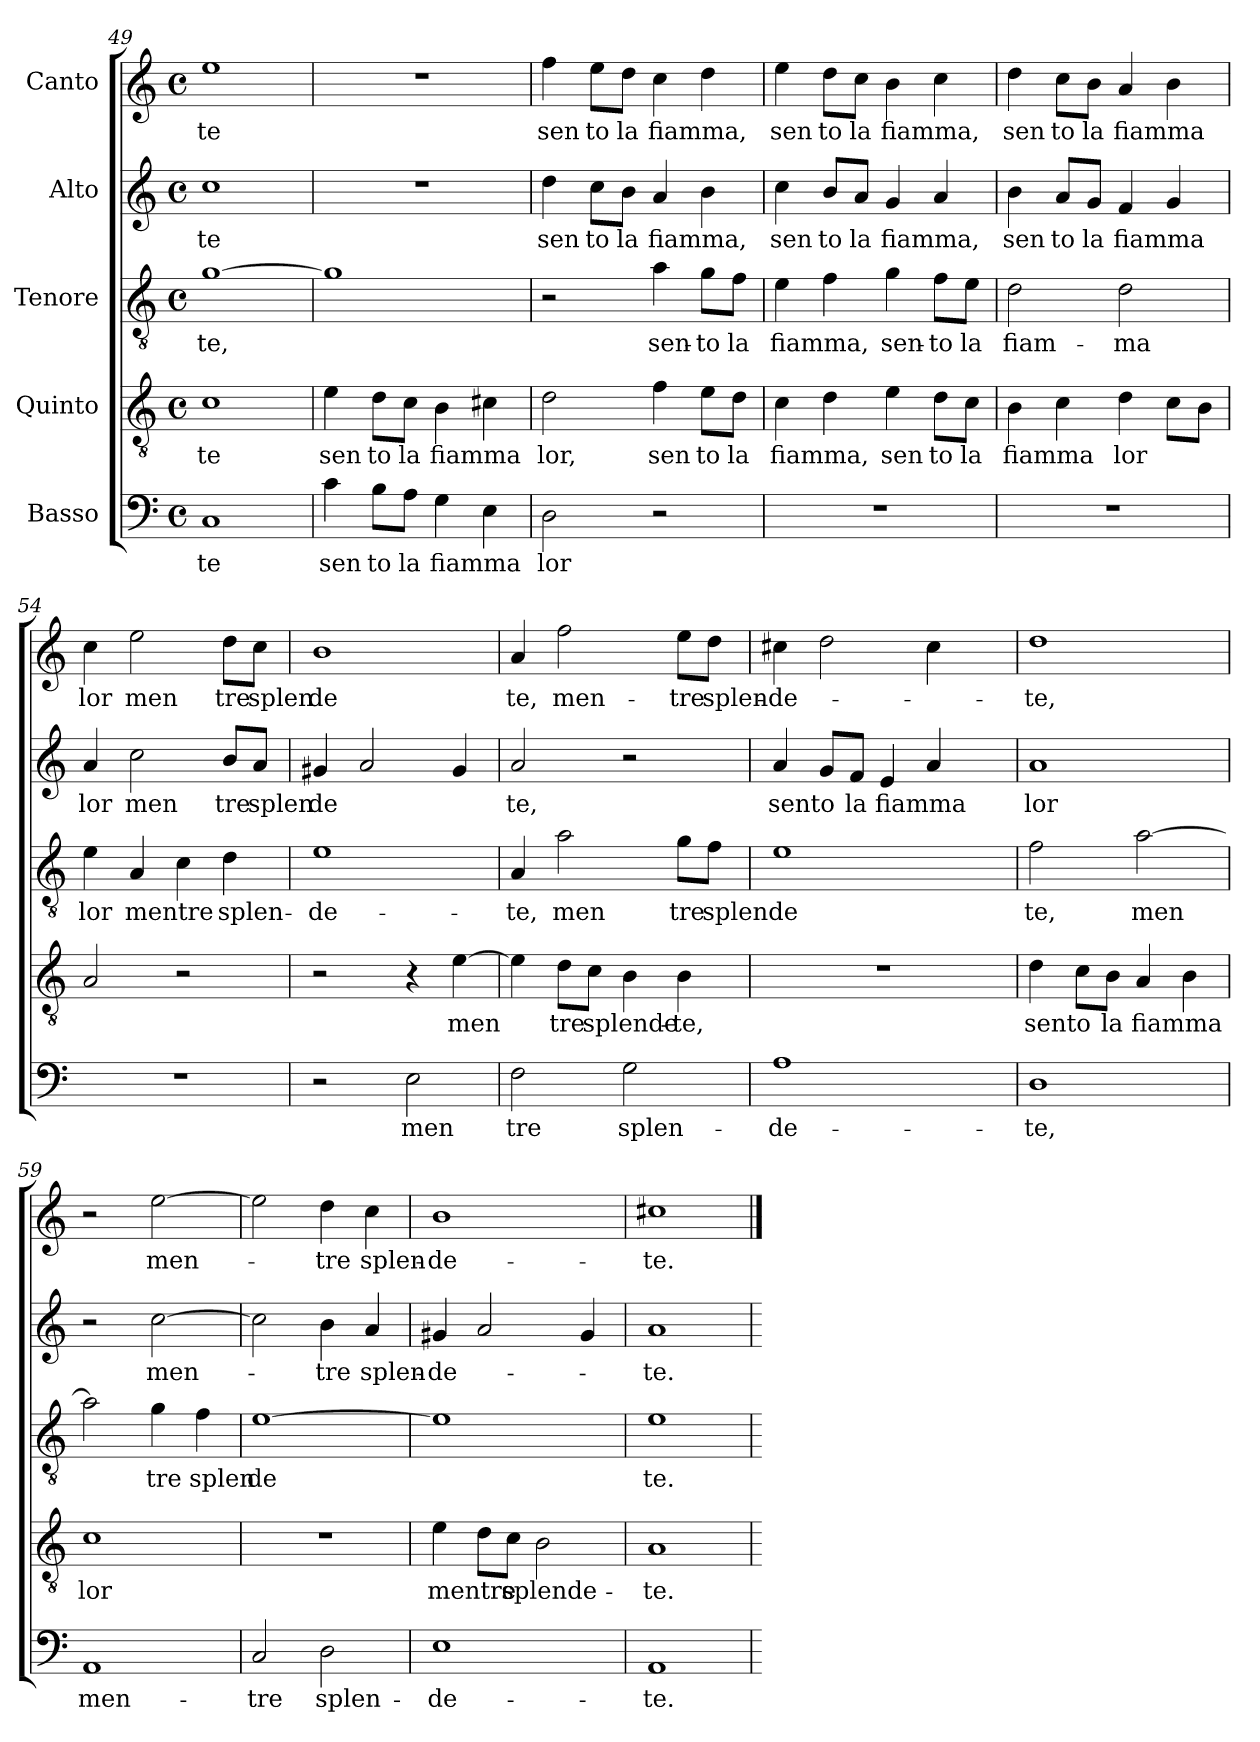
**kern	**text	**kern	**text	**kern	**text	**kern	**text	**kern	**text
*part5	*part5	*part4	*part4	*part3	*part3	*part2	*part2	*part1	*part1
*staff5	*staff5	*staff4	*staff4	*staff3	*staff3	*staff2	*staff2	*staff1	*staff1
*I"Basso	*	*I"Quinto	*	*I"Tenore	*	*I"Alto	*	*I"Canto	*
*clefF4	*	*clefGv2	*	*clefGv2	*	*clefG2	*	*clefG2	*
*M4/4	*	*M4/4	*	*M4/4	*	*M4/4	*	*M4/4	*
*met(c)	*	*met(c)	*	*met(c)	*	*met(c)	*	*met(c)	*
=49	=49	=49	=49	=49	=49	=49	=49	=49	=49
!	!LO:LY:b:cj	!	!LO:LY:b:cj	!	!LO:LY:b:cj	!	!LO:LY:b:cj	!	!LO:LY:b:cj
1C	te	1c	-te	[>1g	-te,	1cc	-te	1ee	te
!!LO:PB:g=z
=50	=50	=50	=50	=50	=50	=50	=50	=50	=50
!	!LO:LY:b:cj	!	!LO:LY:b:cj	!	!	!	!	!	!
4c\	sen	4e\	sen	1g]	.	1r	.	1r	.
!	!LO:LY:b:cj	!	!LO:LY:b:cj	!	!	!	!	!	!
8B\L	to	8d\L	to	.	.	.	.	.	.
!	!LO:LY:b:cj	!	!LO:LY:b:cj	!	!	!	!	!	!
8A\J	la	8c\J	la	.	.	.	.	.	.
!	!LO:LY:b:cj	!	!LO:LY:b:cj	!	!	!	!	!	!
4G\	fiamma	4B\	fiamma	.	.	.	.	.	.
4E\	.	4c#X\	.	.	.	.	.	.	.
=51	=51	=51	=51	=51	=51	=51	=51	=51	=51
!	!LO:LY:b:cj	!	!LO:LY:b:cj	!	!	!	!LO:LY:b:cj	!	!LO:LY:b:cj
2D\	lor	2d\	lor,	2r	.	4dd\	sen	4ff\	sen
!	!	!	!	!	!	!	!LO:LY:b:cj	!	!LO:LY:b:cj
.	.	.	.	.	.	8cc\L	to	8ee\L	to
!	!	!	!	!	!	!	!LO:LY:b:cj	!	!LO:LY:b:cj
.	.	.	.	.	.	8b\J	la	8dd\J	la
!	!	!	!LO:LY:b:cj	!	!LO:LY:b:cj	!	!LO:LY:b:cj	!	!LO:LY:b:cj
2r	.	4f\	sen	4a\	sen-	4a/	fiamma,	4cc\	fiamma,
!	!	!	!LO:LY:b:cj	!	!LO:LY:b:cj	!	!	!	!
.	.	8e\L	to	8g\L	-to	4b\	.	4dd\	.
!	!	!	!LO:LY:b:cj	!	!LO:LY:b:cj	!	!	!	!
.	.	8d\J	la	8f\J	la	.	.	.	.
=52	=52	=52	=52	=52	=52	=52	=52	=52	=52
!	!	!	!LO:LY:b:cj	!	!LO:LY:b:cj	!	!LO:LY:b:cj	!	!LO:LY:b:cj
1r	.	4c\	fiamma,	4e\	fiamma,	4cc\	sen	4ee\	sen
!	!	!	!	!	!	!	!LO:LY:b:cj	!	!LO:LY:b:cj
.	.	4d\	.	4f\	.	8b/L	to	8dd\L	to
!	!	!	!	!	!	!	!LO:LY:b:cj	!	!LO:LY:b:cj
.	.	.	.	.	.	8a/J	la	8cc\J	la
!	!	!	!LO:LY:b:cj	!	!LO:LY:b:cj	!	!LO:LY:b:cj	!	!LO:LY:b:cj
.	.	4e\	sen	4g\	sen-	4g/	fiamma,	4b\	fiamma,
!	!	!	!LO:LY:b:cj	!	!LO:LY:b:cj	!	!	!	!
.	.	8d\L	to	8f\L	-to	4a/	.	4cc\	.
!	!	!	!LO:LY:b:cj	!	!LO:LY:b:cj	!	!	!	!
.	.	8c\J	la	8e\J	la	.	.	.	.
=53	=53	=53	=53	=53	=53	=53	=53	=53	=53
!	!	!	!LO:LY:b:cj	!	!LO:LY:b:cj	!	!LO:LY:b:cj	!	!LO:LY:b:cj
1r	.	4B\	fiamma	2d\	fiam-	4b\	sen	4dd\	sen
!	!	!	!	!	!	!	!LO:LY:b:cj	!	!LO:LY:b:cj
.	.	4c\	.	.	.	8a/L	to	8cc\L	to
!	!	!	!	!	!	!	!LO:LY:b:cj	!	!LO:LY:b:cj
.	.	.	.	.	.	8g/J	la	8b\J	la
!	!	!	!LO:LY:b	!	!LO:LY:b:cj	!	!LO:LY:b:cj	!	!LO:LY:b:cj
.	.	4d\	lor	2d\	-ma	4f/	fiamma	4a/	fiamma
.	.	8c\L	.	.	.	4g/	.	4b\	.
.	.	8B\J	.	.	.	.	.	.	.
=54	=54	=54	=54	=54	=54	=54	=54	=54	=54
!	!	!	!	!	!LO:LY:b:cj	!	!LO:LY:b:cj	!	!LO:LY:b:cj
1r	.	2A/	.	4e\	lor	4a/	lor	4cc\	lor
!	!	!	!	!	!LO:LY:b:cj	!	!LO:LY:b:cj	!	!LO:LY:b:cj
.	.	.	.	4A/	mentre	2cc\	men	2ee\	men
.	.	2r	.	4c\	.	.	.	.	.
!	!	!	!	!	!LO:LY:b:cj	!	!LO:LY:b:cj	!	!LO:LY:b:cj
.	.	.	.	4d\	splen-	8b/L	tre	8dd\L	tre
!	!	!	!	!	!	!	!LO:LY:b:cj	!	!LO:LY:b:cj
.	.	.	.	.	.	8a/J	splen	8cc\J	splen
=55	=55	=55	=55	=55	=55	=55	=55	=55	=55
!	!	!	!	!	!LO:LY:b:cj	!	!LO:LY:b:cj	!	!LO:LY:b:cj
2r	.	2r	.	1e	-de-	4g#X/	de	1b	de
.	.	.	.	.	.	2a/	.	.	.
!	!LO:LY:b:cj	!	!	!	!	!	!	!	!
2E\	men	4r	.	.	.	.	.	.	.
!	!	!	!LO:LY:b	!	!	!	!	!	!
.	.	[>4e\	men	.	.	4g#/	.	.	.
!!LO:LB:g=z
=56	=56	=56	=56	=56	=56	=56	=56	=56	=56
!	!LO:LY:b:cj	!	!	!	!LO:LY:b:cj	!	!LO:LY:b:cj	!	!LO:LY:b:cj
2F\	tre	4e\]	.	4A/	-te,	2a/	te,	4a/	te,
!	!	!	!LO:LY:b:cj	!	!LO:LY:b:cj	!	!	!	!LO:LY:b:cj
.	.	8d\L	tre	2a\	men	.	.	2ff\	men-
!	!	!	!LO:LY:b:cj	!	!	!	!	!	!
.	.	8c\J	splende-	.	.	.	.	.	.
!	!LO:LY:b:cj	!	!	!	!	!	!	!	!
2G\	splen-	4B\	.	.	.	2r	.	.	.
!	!	!	!LO:LY:b:cj	!	!LO:LY:b:cj	!	!	!	!LO:LY:b:cj
.	.	4B\	-te,	8g\L	tre	.	.	8ee\L	-tre
!	!	!	!	!	!LO:LY:b:cj	!	!	!	!LO:LY:b:cj
.	.	.	.	8f\J	splende	.	.	8dd\J	splen-
=57	=57	=57	=57	=57	=57	=57	=57	=57	=57
!	!LO:LY:b:cj	!	!	!	!	!	!LO:LY:b:cj	!	!LO:LY:b:cj
1A	-de-	1r	.	1e	.	4a/	sento	4cc#X\	-de-
.	.	.	.	.	.	8g/L	.	2dd\	.
!	!	!	!	!	!	!	!LO:LY:b:cj	!	!
.	.	.	.	.	.	8f/J	la	.	.
!	!	!	!	!	!	!	!LO:LY:b:cj	!	!
.	.	.	.	.	.	4e/	fiamma	.	.
.	.	.	.	.	.	4a/	.	4cc#\	.
=58	=58	=58	=58	=58	=58	=58	=58	=58	=58
!	!LO:LY:b:cj	!	!LO:LY:b:cj	!	!LO:LY:b:cj	!	!LO:LY:b:cj	!	!LO:LY:b:cj
1D	-te,	4d\	sento	2f\	te,	1a	lor	1dd	-te,
.	.	8c\L	.	.	.	.	.	.	.
!	!	!	!LO:LY:b:cj	!	!	!	!	!	!
.	.	8B\J	la	.	.	.	.	.	.
!	!	!	!LO:LY:b:cj	!	!LO:LY:b	!	!	!	!
.	.	4A/	fiamma	[>2a\	men	.	.	.	.
.	.	4B\	.	.	.	.	.	.	.
=59	=59	=59	=59	=59	=59	=59	=59	=59	=59
!	!LO:LY:b:cj	!	!LO:LY:b:cj	!	!	!	!	!	!
1AA	men-	1c	lor	2a\]	.	2r	.	2r	.
!	!	!	!	!	!LO:LY:b:cj	!	!LO:LY:b	!	!LO:LY:b
.	.	.	.	4g\	tre	[>2cc\	men-	[>2ee\	men-
!	!	!	!	!	!LO:LY:b:cj	!	!	!	!
.	.	.	.	4f\	splen	.	.	.	.
=60	=60	=60	=60	=60	=60	=60	=60	=60	=60
!	!LO:LY:b:cj	!	!	!	!LO:LY:b:cj	!	!	!	!
2C/	-tre	1r	.	[>1e	de	2cc\]	.	2ee\]	.
!	!LO:LY:b:cj	!	!	!	!	!	!LO:LY:b:cj	!	!LO:LY:b:cj
2D\	splen-	.	.	.	.	4b\	-tre	4dd\	-tre
!	!	!	!	!	!	!	!LO:LY:b:cj	!	!LO:LY:b:cj
.	.	.	.	.	.	4a/	splen-	4cc\	splen-
=61	=61	=61	=61	=61	=61	=61	=61	=61	=61
!	!LO:LY:b:cj	!	!LO:LY:b:cj	!	!	!	!LO:LY:b:cj	!	!LO:LY:b:cj
1E	-de-	4e\	mentre	1e]	.	4g#X/	-de-	1b	-de-
.	.	8d\L	.	.	.	2a/	.	.	.
!	!	!	!LO:LY:b:cj	!	!	!	!	!	!
.	.	8c\J	splende-	.	.	.	.	.	.
.	.	2B\	.	.	.	.	.	.	.
.	.	.	.	.	.	4g#/	.	.	.
=62	=62	=62	=62	=62	=62	=62	=62	=62	=62
!	!LO:LY:b:cj	!	!LO:LY:b:cj	!	!LO:LY:b:cj	!	!LO:LY:b:cj	!	!LO:LY:b:cj
1AA	-te.	1A	-te.	1e	te.	1a	-te.	1cc#X	-te.
=	==	=	==	=	==	=	==	==	==
*-	*-	*-	*-	*-	*-	*-	*-	*-	*-
